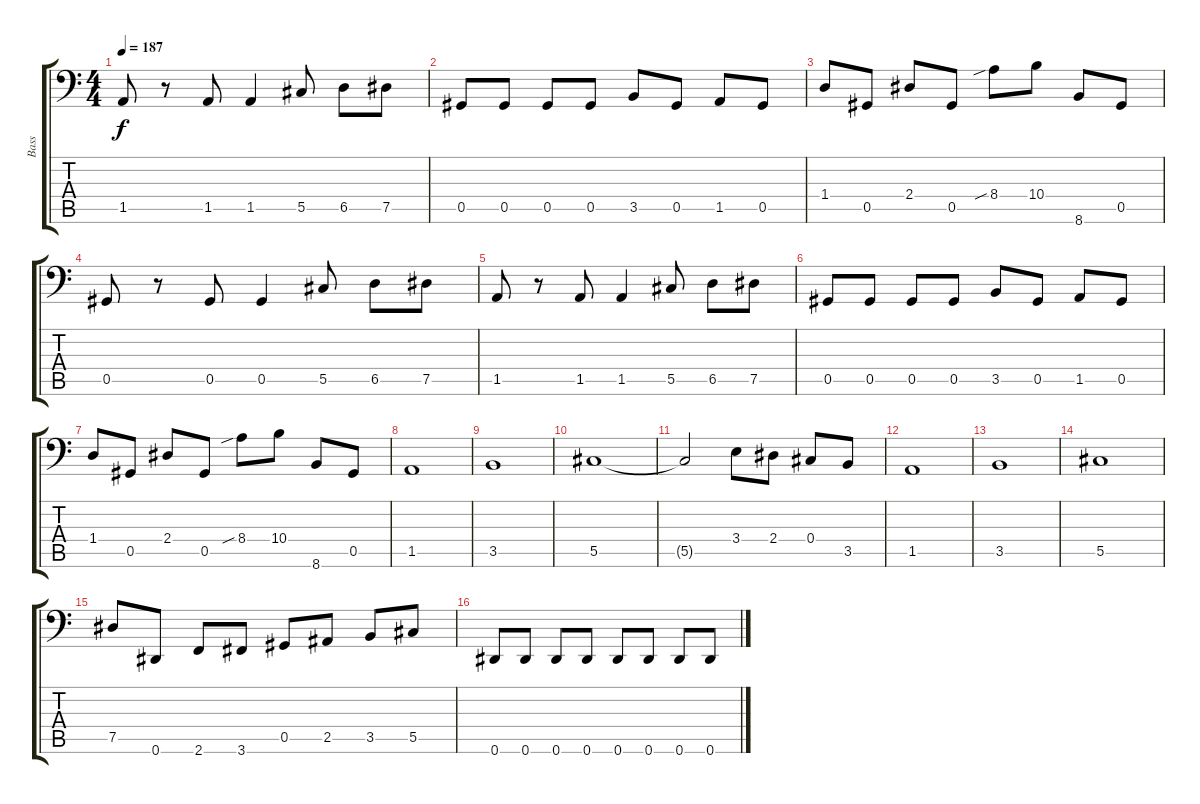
\track ("Bass" "Bass") {instrument electricbassfinger}
\staff {score tabs}
\tuning (Eb3 Bb2 Gb2 Db2 Ab1 Eb1) {hide}
\ts (4 4)
\tempo 187
\clef f4
\ks c
1.5.8{dy f} r.8 1.5.8 1.5.4 5.5.8 6.5.8 7.5.8 |
0.5.8 0.5.8 0.5.8 0.5.8 3.5.8 0.5.8 1.5.8 0.5.8 |
1.4.8 0.5.8 2.4.8 0.5.8 8.4{sib}.8 10.4.8 8.6.8 0.5.8 |
0.5.8 r.8 0.5.8 0.5.4 5.5.8 6.5.8 7.5.8 |
1.5.8 r.8 1.5.8 1.5.4 5.5.8 6.5.8 7.5.8 |
0.5.8 0.5.8 0.5.8 0.5.8 3.5.8 0.5.8 1.5.8 0.5.8 |
1.4.8 0.5.8 2.4.8 0.5.8 8.4{sib}.8 10.4.8 8.6.8 0.5.8 |
1.5.1 |
3.5.1 |
5.5.1 |
5.5{t}.2 3.4.8 2.4.8 0.4.8 3.5.8 |
1.5.1 |
3.5.1 |
5.5.1 |
7.5.8 0.6.8 2.6.8 3.6.8 0.5.8 2.5.8 3.5.8 5.5.8 |
0.6.8 0.6.8 0.6.8 0.6.8 0.6.8 0.6.8 0.6.8 0.6.8
